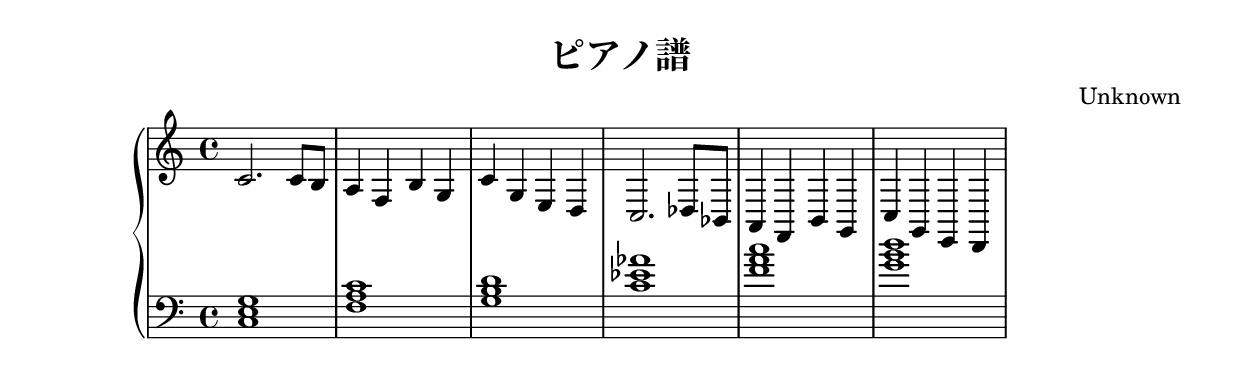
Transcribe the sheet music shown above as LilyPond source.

\version "2.24.2"

\header {
  title = "ピアノ譜"
  composer = "Unknown"
}

upper = \relative c' {
  \clef treble
  \key c \major
  \time 4/4
  c2. c8 b |  % 1
  a4 f b g |  % 2
  c4 g e d |  % 3
  c2. des8 bes |  % 4
  a4 f b g |  % 5
  c4 g e d  % 6
}

lower = \relative c {
  \clef bass
  \key c \major
  \time 4/4
  <c e g>1 |  % C major chord
  <f a c>1 |  % F major chord
  <g b d>1 |  % G major chord
  <c ees aes>1 |  % Cm7 chord
  <f a c>1 |  % F major chord
  <g b d>1  % G major chord
}

\score {
  \new PianoStaff <<
    \new Staff = "upper" \upper
    \new Staff = "lower" \lower
  >>
}
